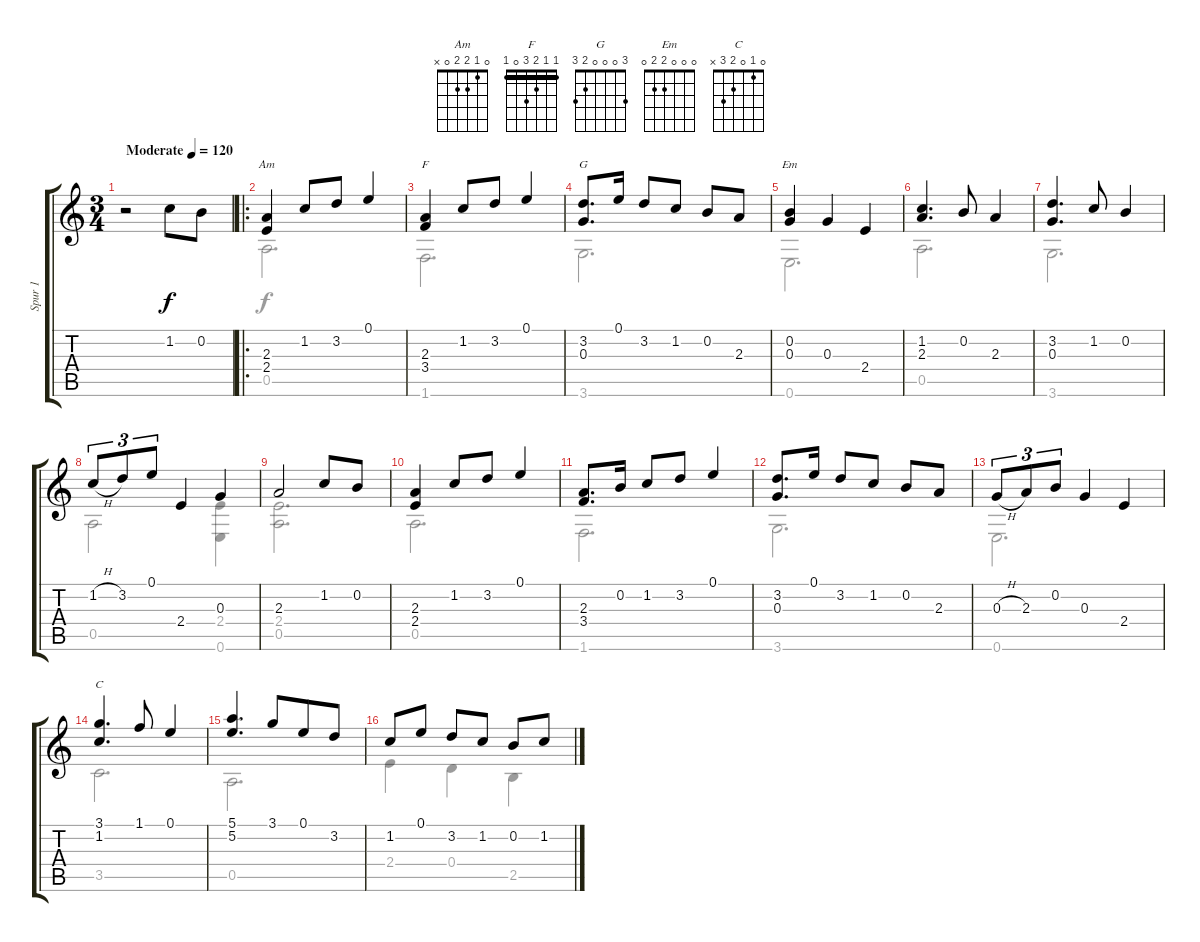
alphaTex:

\track ("Spur 1" "Spur 1") {instrument acousticguitarsteel}
\staff {score tabs}
\tuning (E4 B3 G3 D3 A2 E2) {hide}
\chord ("Am" 0 1 2 2 0 x)
\chord ("F" 1 1 2 3 0 1) {barre 1}
\chord ("G" 3 0 0 0 2 3)
\chord ("Em" 0 0 0 2 2 0)
\chord ("C" 0 1 0 2 3 x)
\voice
\ts (3 4)
\tempo (120 "Moderate")
\clef g2
\ks c
r.2{dy f instrument acousticguitarsteel} 1.2.8 0.2.8 |
\ro
(2.3 2.4).4{ch "Am"} 1.2.8 3.2.8 0.1.4 |
(2.3 3.4).4{ch "F"} 1.2.8 3.2.8 0.1.4 |
(3.2 0.3).8{d ch "G"} 0.1.16 3.2.8 1.2.8 0.2.8 2.3.8 |
(0.2 0.3).4{ch "Em"} 0.3.4 2.4.4 |
(1.2 2.3).4{d} 0.2.8 2.3.4 |
(3.2 0.3).4{d} 1.2.8 0.2.4 |
1.2{h}.8{tu (3 2)} 3.2.8{tu (3 2)} 0.1.8{tu (3 2)} 2.4.4 0.3.4 |
2.3.2 1.2.8 0.2.8 |
(2.3 2.4).4 1.2.8 3.2.8 0.1.4 |
(2.3 3.4).8{d} 0.2.16 1.2.8 3.2.8 0.1.4 |
(3.2 0.3).8{d} 0.1.16 3.2.8 1.2.8 0.2.8 2.3.8 |
0.3{h}.8{tu (3 2)} 2.3.8{tu (3 2)} 0.2.8{tu (3 2)} 0.3.4 2.4.4 |
(3.1 1.2).4{d ch "C"} 1.1.8 0.1.4 |
(5.1 5.2).4{d} 3.1.8{beam merge} 0.1.8 3.2.8 |
1.2.8 0.1.8 3.2.8 1.2.8 0.2.8 1.2.8
\voice
\clef g2
\ottava regular
\simile none
\ks c
|
0.5.2{d} |
1.6.2{d} |
3.6.2{d} |
0.6.2{d} |
0.5.2{d} |
3.6.2{d} |
0.5.2 (2.4 0.6).4 |
(2.4 0.5).2{d} |
0.5.2{d} |
1.6.2{d} |
3.6.2{d} |
0.6.2{d} |
3.5.2{d} |
0.5.2{d} |
2.4.4 0.4.4 2.5.4
